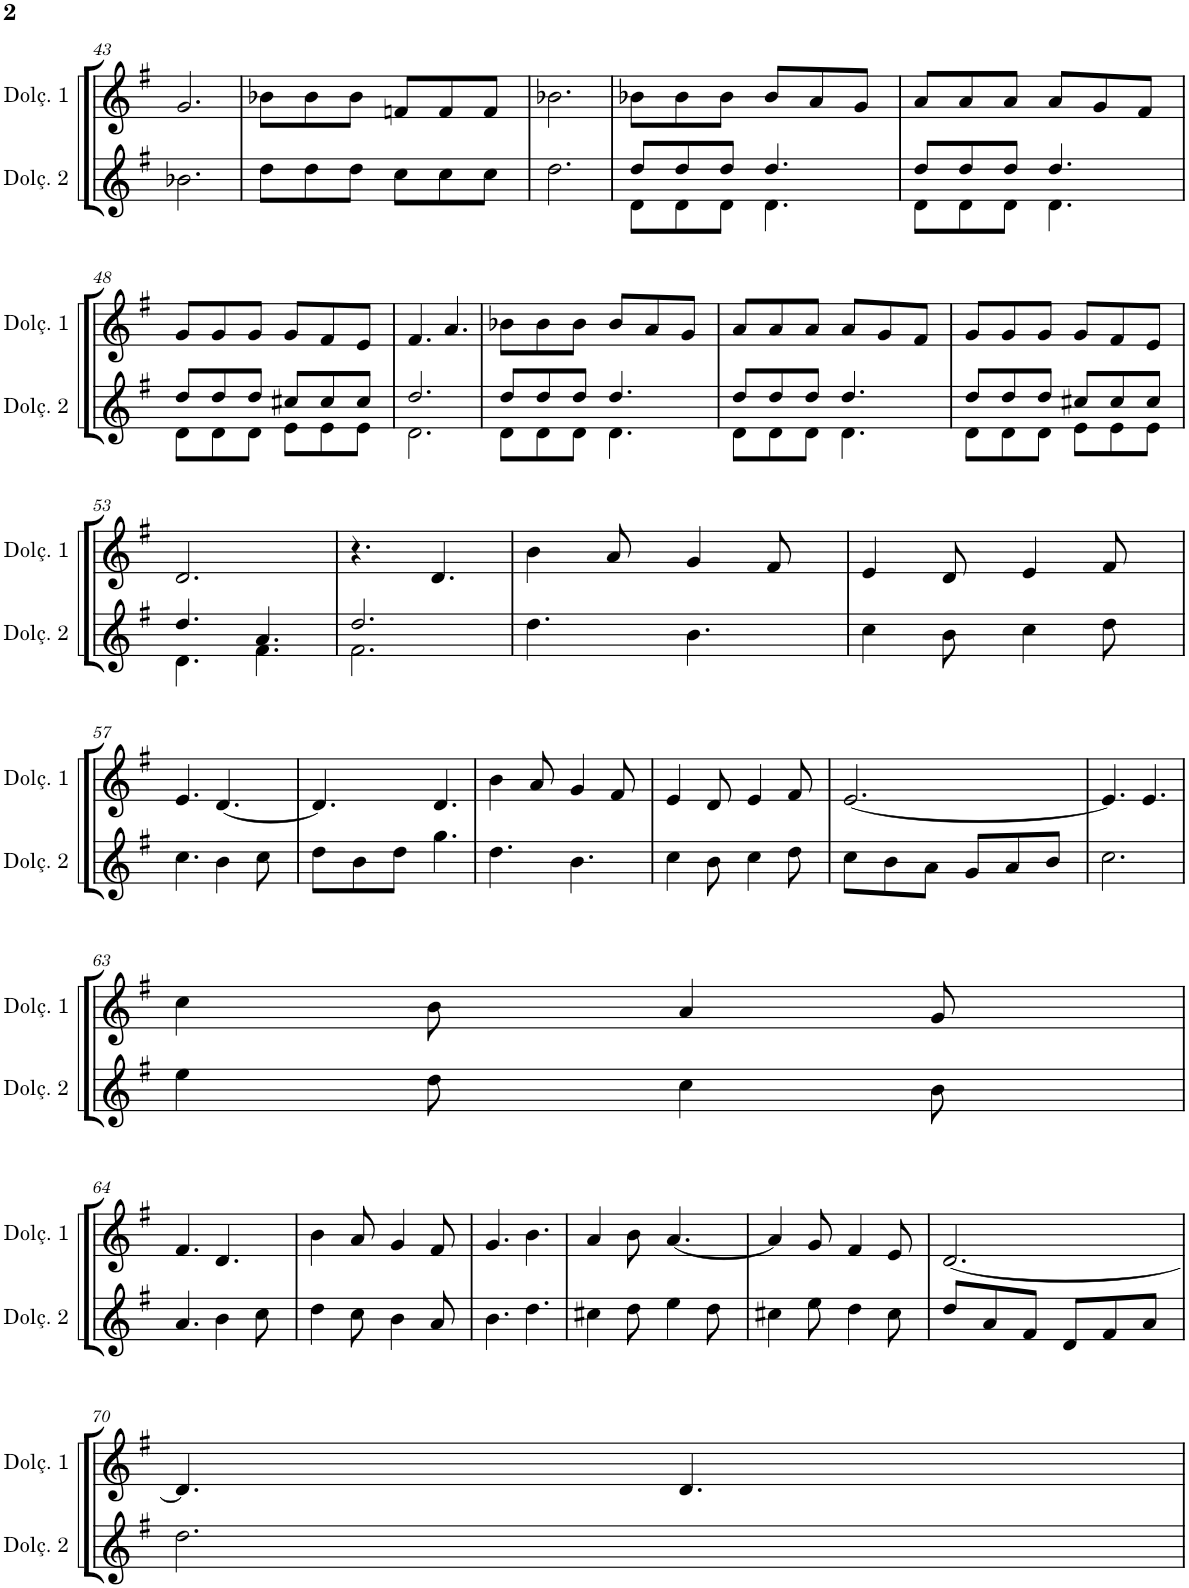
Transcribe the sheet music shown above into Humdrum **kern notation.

**kern	**kern
*part2	*part1
*staff2	*staff1
*I"Dolçaina 2	*I"Dolçaina 1
*I'Dolç. 2	*I'Dolç. 1
!!LO:PB:g=z
*clefG2	*clefG2
*Trd1c2	*Trd1c2
*k[f#]	*k[f#]
*M6/8	*M6/8
=43	=43
2.b-X\	2.g/
=44	=44
8dd\L	8b-X\L
8dd\	8b-\
8dd\J	8b-\J
8cc\L	8fn/L
8cc\	8f/
8cc\J	8f/J
=45	=45
2.dd\	2.b-X\
=46	=46
*^	*
8dd/L	8d\L	8b-X\L
8dd/	8d\	8b-\
8dd/J	8d\J	8b-\J
4.dd/	4.d\	8b-/L
.	.	8a/
.	.	8g/J
=47	=47	=47
8dd/L	8d\L	8a/L
8dd/	8d\	8a/
8dd/J	8d\J	8a/J
4.dd/	4.d\	8a/L
.	.	8g/
.	.	8f#/J
!!LO:LB:g=z
=48	=48	=48
8dd/L	8d\L	8g/L
8dd/	8d\	8g/
8dd/J	8d\J	8g/J
8cc#X/L	8e\L	8g/L
8cc#/	8e\	8f#/
8cc#/J	8e\J	8e/J
=49	=49	=49
2.dd/	2.d\	4.f#/
.	.	4.a/
=50	=50	=50
8dd/L	8d\L	8b-X\L
8dd/	8d\	8b-\
8dd/J	8d\J	8b-\J
4.dd/	4.d\	8b-/L
.	.	8a/
.	.	8g/J
=51	=51	=51
8dd/L	8d\L	8a/L
8dd/	8d\	8a/
8dd/J	8d\J	8a/J
4.dd/	4.d\	8a/L
.	.	8g/
.	.	8f#/J
=52	=52	=52
8dd/L	8d\L	8g/L
8dd/	8d\	8g/
8dd/J	8d\J	8g/J
8cc#X/L	8e\L	8g/L
8cc#/	8e\	8f#/
8cc#/J	8e\J	8e/J
!!LO:LB:g=z
=53	=53	=53
4.dd/	4.d\	2.d/
4.a/	4.f#\	.
=54	=54	=54
2.dd/	2.f#\	4.r
.	.	4.d/
*v	*v	*
=55	=55
4.dd\	4b\
.	8a/
4.b\	4g/
.	8f#/
=56	=56
4cc\	4e/
8b\	8d/
4cc\	4e/
8dd\	8f#/
!!LO:LB:g=z
=57	=57
4.cc\	4.e/
4b\	[4.d/
8cc\	.
=58	=58
8dd\L	4.d/]
8b\	.
8dd\J	.
4.gg\	4.d/
=59	=59
4.dd\	4b\
.	8a/
4.b\	4g/
.	8f#/
=60	=60
4cc\	4e/
8b\	8d/
4cc\	4e/
8dd\	8f#/
=61	=61
8cc\L	[2.e/
8b\	.
8a\J	.
8g/L	.
8a/	.
8b/J	.
=62	=62
2.cc\	4.e/]
.	4.e/
!!LO:LB:g=z
=63	=63
4ee\	4cc\
8dd\	8b\
4cc\	4a/
8b\	8g/
!!LO:LB:g=z
=64	=64
4.a/	4.f#/
4b\	4.d/
8cc\	.
=65	=65
4dd\	4b\
8cc\	8a/
4b\	4g/
8a/	8f#/
=66	=66
4.b\	4.g/
4.dd\	4.b\
=67	=67
4cc#X\	4a/
8dd\	8b\
4ee\	[4.a/
8dd\	.
=68	=68
4cc#X\	4a/]
8ee\	8g/
4dd\	4f#/
8cc#\	8e/
=69	=69
8dd/L	[2.d/
8a/	.
8f#/J	.
8d/L	.
8f#/	.
8a/J	.
!!LO:LB:g=z
=70	=70
2.dd\	4.d/]
.	4.d/
=	=
*-	*-
